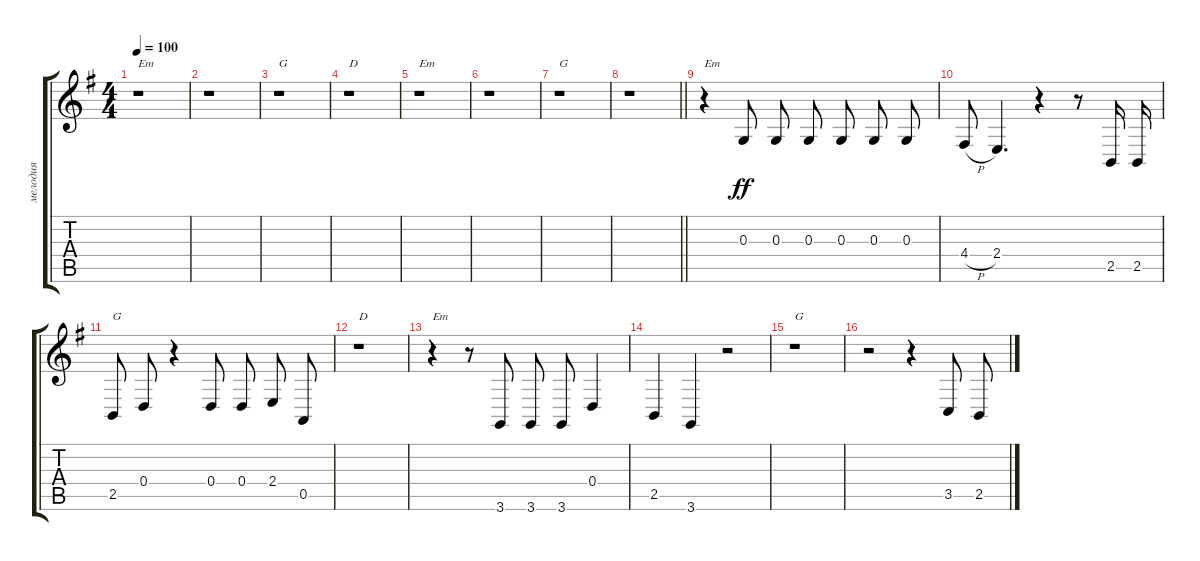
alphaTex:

\track ("мелодия" "мелодия") {instrument accordion}
\staff {score tabs}
\tuning (E4 B3 G3 D3 A2 E2) {hide}
\ts (4 4)
\section ("" "")
\tempo 100
\clef g2
\ks eminor
r.1{txt "Em" dy ff} |
r.1 |
r.1{txt "G"} |
r.1{txt "D"} |
r.1{txt "Em"} |
r.1 |
r.1{txt "G"} |
\barLineRight lightlight
r.1 |
\section ("" "")
r.4{txt "Em"} 0.3.8{beam split} 0.3.8 0.3.8{beam split} 0.3.8 0.3.8{beam split} 0.3.8 |
4.4{h}.8 2.4.4{d} r.4 r.8 2.5.16{beam split} 2.5.16 |
2.5.8{txt "G" beam split} 0.4.8 r.4 0.4.8{beam split} 0.4.8 2.4.8{beam split} 0.5.8 |
r.1{txt "D"} |
r.4{txt "Em"} r.8 3.6.8 3.6.8{beam split} 3.6.8 0.4.4 |
2.5.4 3.6.4 r.2 |
r.1{txt "G"} |
r.2 r.4 3.5.8{beam split} 2.5.8
